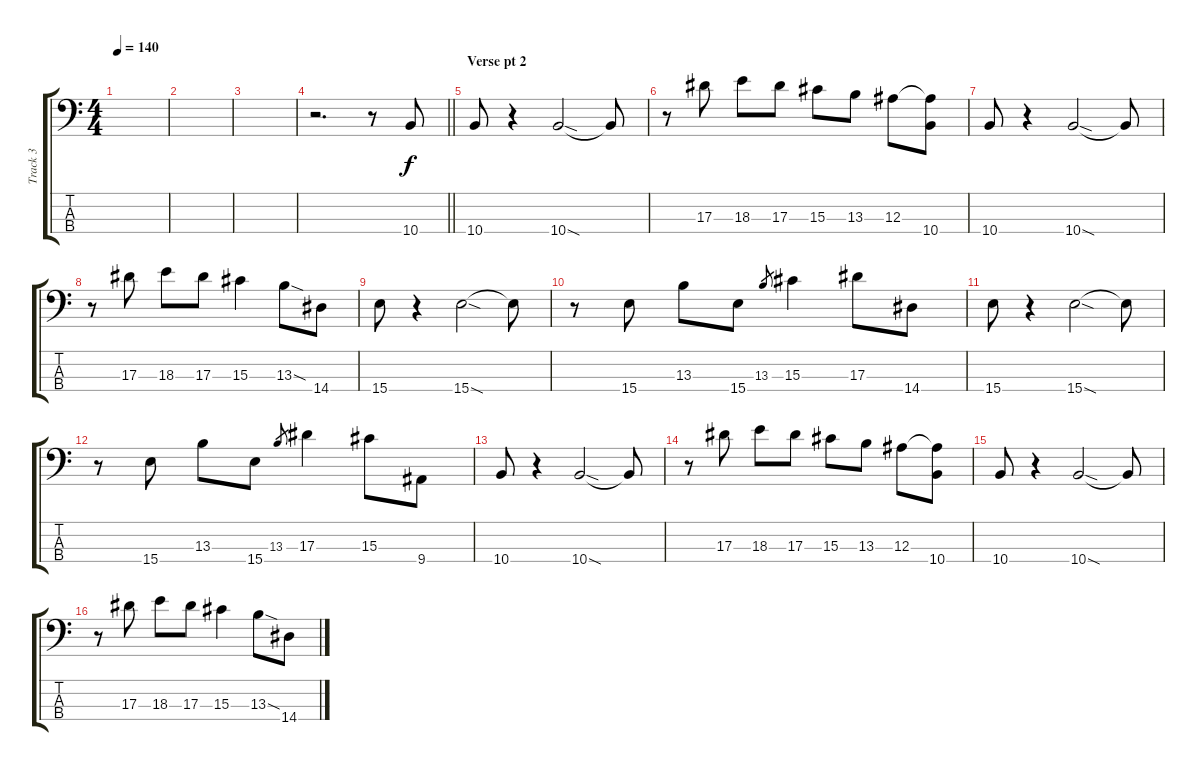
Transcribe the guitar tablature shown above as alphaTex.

\track ("Track 3" "Track 3") {instrument electricbassfinger}
\staff {score tabs}
\tuning (Ab2 Eb2 Bb1 Db1) {hide}
\ts (4 4)
\tempo 140
\clef f4
\ks c
|
|
|
\barLineRight lightlight
r.2{d} r.8 10.4.8 |
\section ("" "Verse pt 2")
10.4.8 r.4 10.4{sod}.2 10.4{t}.8 |
r.8 17.3.8 18.3.8 17.3.8 15.3.8 13.3.8 12.3.8 (12.3{t} 10.4).8 |
10.4.8 r.4 10.4{sod}.2 10.4{t}.8 |
r.8 17.3.8 18.3.8 17.3.8 15.3.4 13.3{sod}.8 14.4.8 |
15.4.8 r.4 15.4{sod}.2 15.4{t}.8 |
r.8 15.4.8 13.3.8 15.4.8 13.3.8{gr} 15.3.4 17.3.8 14.4.8 |
15.4.8 r.4 15.4{sod}.2 15.4{t}.8 |
r.8 15.4.8 13.3.8 15.4.8 13.3.8{gr} 17.3.4 15.3.8 9.4.8 |
10.4.8 r.4 10.4{sod}.2 10.4{t}.8 |
r.8 17.3.8 18.3.8 17.3.8 15.3.8 13.3.8 12.3.8 (12.3{t} 10.4).8 |
10.4.8 r.4 10.4{sod}.2 10.4{t}.8 |
r.8 17.3.8 18.3.8 17.3.8 15.3.4 13.3{sod}.8 14.4.8
